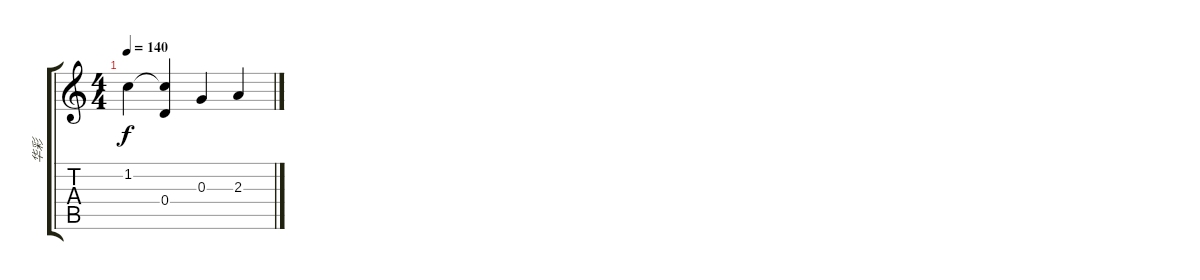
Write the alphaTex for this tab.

\track ("华彩" "华彩") {instrument electricguitarjazz}
\staff {score tabs}
\tuning (E4 B3 G3 D3 A2 E2) {hide}
\ts (4 4)
\tempo 140
\clef g2
\ks c
1.2{t}.4{dy f} (1.2{t} 0.4).4 0.3.4 2.3.4
